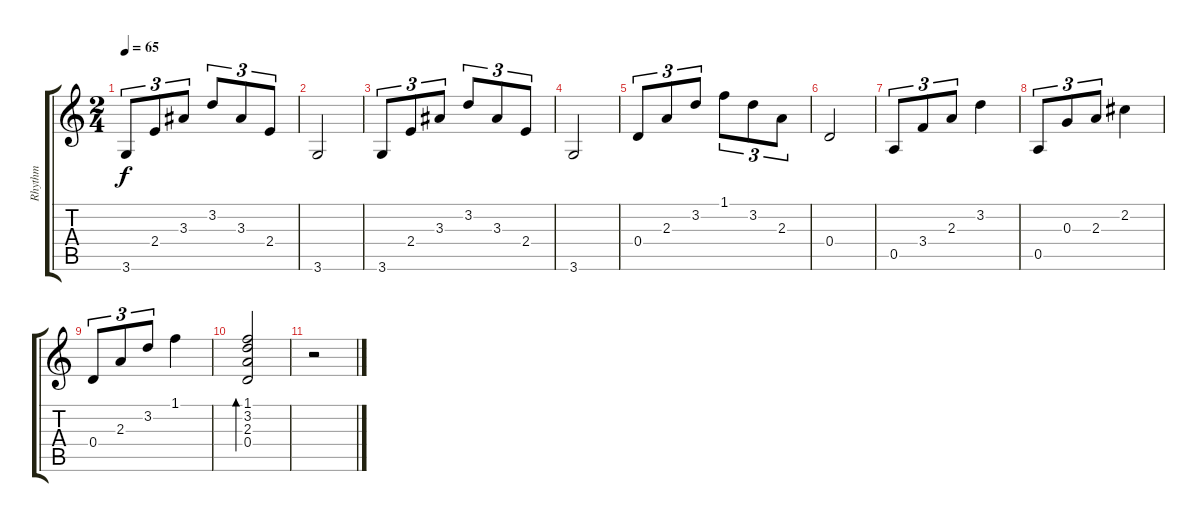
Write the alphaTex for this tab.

\track ("Rhythm" "Rhythm") {instrument acousticguitarnylon}
\staff {score tabs}
\tuning (E4 B3 G3 D3 A2 E2) {hide}
\ts (2 4)
\tempo 65
\clef g2
\ks c
3.6.8{tu (3 2) dy f} 2.4.8{tu (3 2)} 3.3.8{tu (3 2)} 3.2.8{tu (3 2)} 3.3.8{tu (3 2)} 2.4.8{tu (3 2)} |
3.6.2 |
3.6.8{tu (3 2)} 2.4.8{tu (3 2)} 3.3.8{tu (3 2)} 3.2.8{tu (3 2)} 3.3.8{tu (3 2)} 2.4.8{tu (3 2)} |
3.6.2 |
0.4.8{tu (3 2)} 2.3.8{tu (3 2)} 3.2.8{tu (3 2)} 1.1.8{tu (3 2)} 3.2.8{tu (3 2)} 2.3.8{tu (3 2)} |
0.4.2 |
0.5.8{tu (3 2)} 3.4.8{tu (3 2)} 2.3.8{tu (3 2)} 3.2.4 |
0.5.8{tu (3 2)} 0.3.8{tu (3 2)} 2.3.8{tu (3 2)} 2.2.4 |
0.4.8{tu (3 2)} 2.3.8{tu (3 2)} 3.2.8{tu (3 2)} 1.1.4 |
(1.1 3.2 2.3 0.4).2{bd 240} |
r.2
